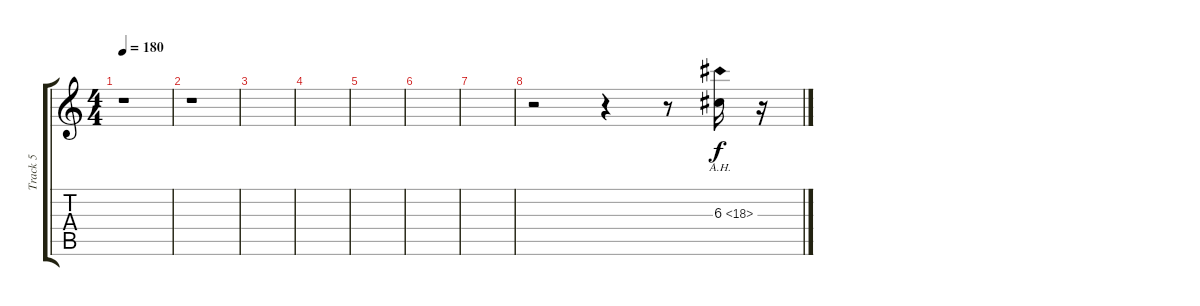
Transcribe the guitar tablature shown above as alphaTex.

\track ("Track 5" "Track 5") {instrument overdrivenguitar}
\staff {score tabs}
\tuning (E4 B3 G3 D3 A2 E2) {hide}
\ts (4 4)
\tempo 180
\clef g2
\ks c
r.1{dy f} |
r.1 |
|
|
|
|
|
r.2 r.4 r.8 6.3{ah 12}.16 r.16
